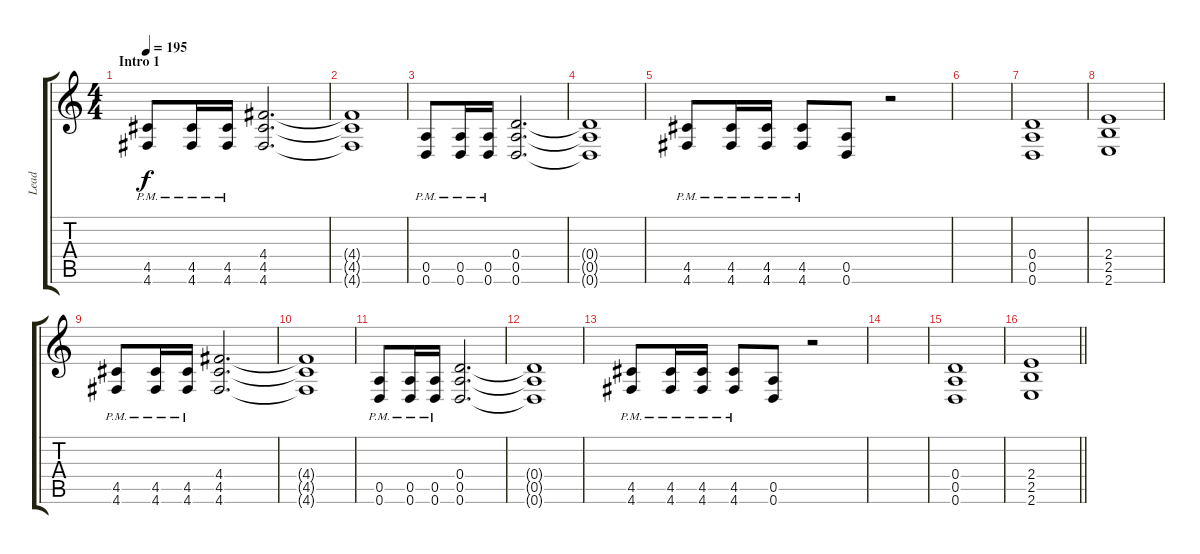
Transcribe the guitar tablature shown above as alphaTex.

\track ("Lead" "Lead") {instrument overdrivenguitar}
\staff {score tabs}
\tuning (E4 B3 G3 D3 A2 D2) {hide}
\ts (4 4)
\section ("" "Intro 1")
\tempo 195
\clef g2
\ks c
(4.5{pm} 4.6{pm}).8{dy f instrument overdrivenguitar} (4.5{pm} 4.6{pm}).16 (4.5{pm} 4.6{pm}).16 (4.4 4.5 4.6).2{d} |
(4.4{t} 4.5{t} 4.6{t}).1 |
(0.5{pm} 0.6{pm}).8 (0.5{pm} 0.6{pm}).16 (0.5{pm} 0.6{pm}).16 (0.4 0.5 0.6).2{d} |
(0.4{t} 0.5{t} 0.6{t}).1 |
(4.5{pm} 4.6{pm}).8 (4.5{pm} 4.6{pm}).16 (4.5{pm} 4.6{pm}).16 (4.5{pm} 4.6{pm}).8 (0.5 0.6).8 r.2 |
|
(0.4 0.5 0.6).1 |
(2.4 2.5 2.6).1 |
(4.5{pm} 4.6{pm}).8 (4.5{pm} 4.6{pm}).16 (4.5{pm} 4.6{pm}).16 (4.4 4.5 4.6).2{d} |
(4.4{t} 4.5{t} 4.6{t}).1 |
(0.5{pm} 0.6{pm}).8 (0.5{pm} 0.6{pm}).16 (0.5{pm} 0.6{pm}).16 (0.4 0.5 0.6).2{d} |
(0.4{t} 0.5{t} 0.6{t}).1 |
(4.5{pm} 4.6{pm}).8 (4.5{pm} 4.6{pm}).16 (4.5{pm} 4.6{pm}).16 (4.5{pm} 4.6{pm}).8 (0.5 0.6).8 r.2 |
|
(0.4 0.5 0.6).1 |
\barLineRight lightlight
(2.4 2.5 2.6).1
